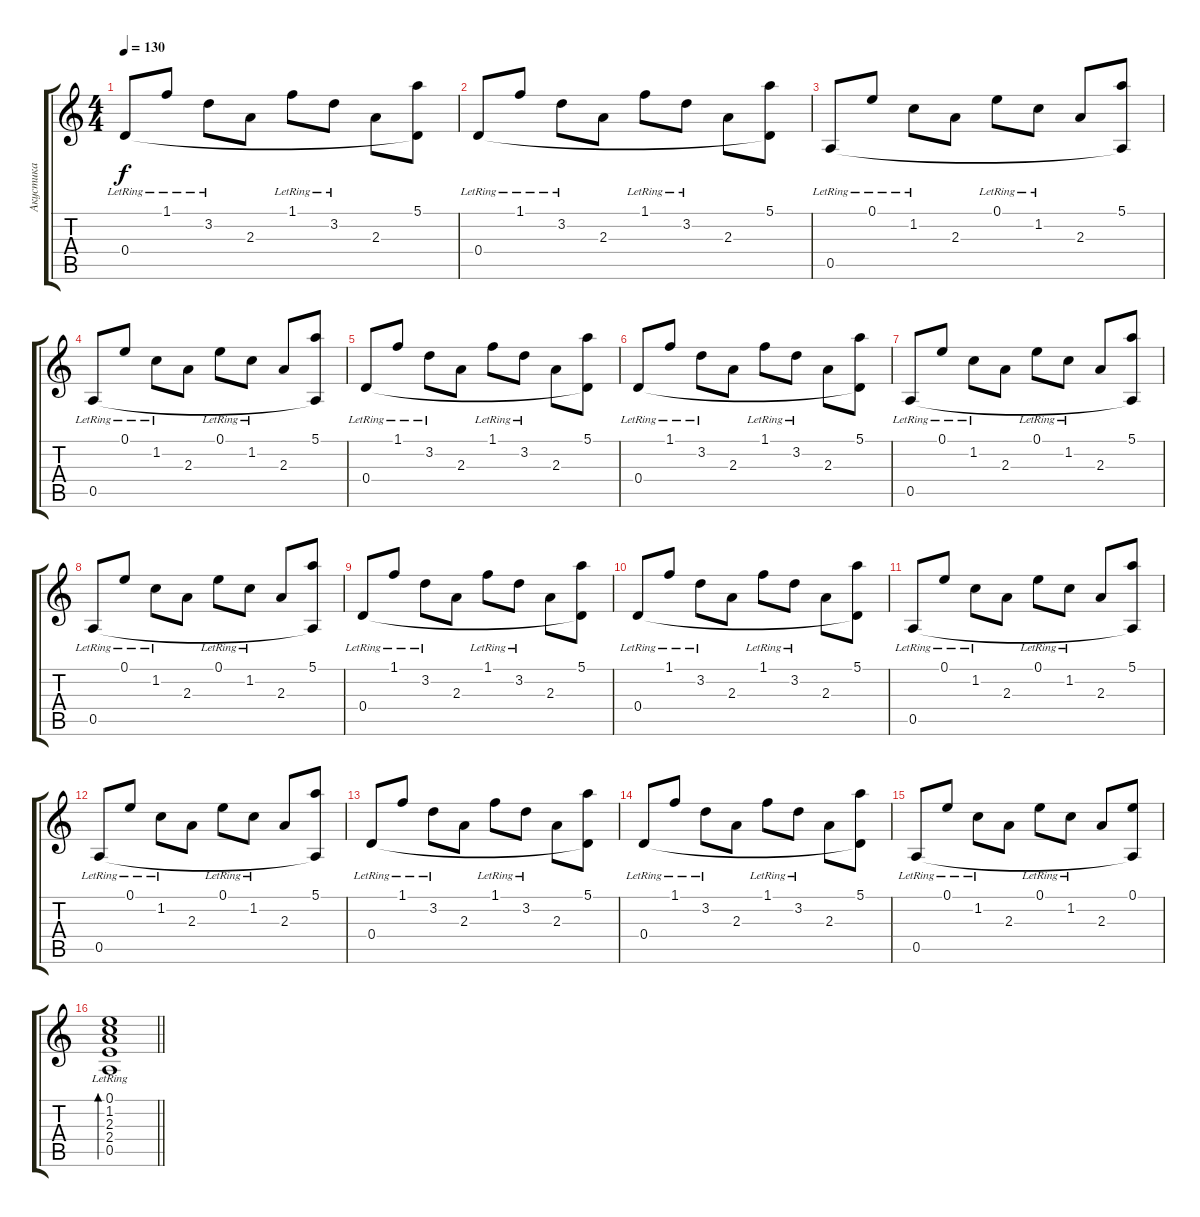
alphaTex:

\track ("Акустика" "Акустика") {instrument acousticguitarnylon}
\staff {score tabs}
\tuning (E4 B3 G3 D3 A2 E2) {hide}
\ts (4 4)
\tempo 130
\clef g2
\ks c
0.4{lr}.8{dy f} 1.1{lr}.8 3.2{lr}.8 2.3.8 1.1{lr}.8 3.2{lr}.8 2.3.8 (5.1 0.4{t}).8 |
0.4{lr}.8 1.1{lr}.8 3.2{lr}.8 2.3.8 1.1{lr}.8 3.2{lr}.8 2.3.8 (5.1 0.4{t}).8 |
0.5{lr}.8 0.1{lr}.8 1.2{lr}.8 2.3.8 0.1{lr}.8 1.2{lr}.8 2.3.8 (5.1 0.5{t}).8 |
0.5{lr}.8 0.1{lr}.8 1.2{lr}.8 2.3.8 0.1{lr}.8 1.2{lr}.8 2.3.8 (5.1 0.5{t}).8 |
0.4{lr}.8 1.1{lr}.8 3.2{lr}.8 2.3.8 1.1{lr}.8 3.2{lr}.8 2.3.8 (5.1 0.4{t}).8 |
0.4{lr}.8 1.1{lr}.8 3.2{lr}.8 2.3.8 1.1{lr}.8 3.2{lr}.8 2.3.8 (5.1 0.4{t}).8 |
0.5{lr}.8 0.1{lr}.8 1.2{lr}.8 2.3.8 0.1{lr}.8 1.2{lr}.8 2.3.8 (5.1 0.5{t}).8 |
0.5{lr}.8 0.1{lr}.8 1.2{lr}.8 2.3.8 0.1{lr}.8 1.2{lr}.8 2.3.8 (5.1 0.5{t}).8 |
0.4{lr}.8 1.1{lr}.8 3.2{lr}.8 2.3.8 1.1{lr}.8 3.2{lr}.8 2.3.8 (5.1 0.4{t}).8 |
0.4{lr}.8 1.1{lr}.8 3.2{lr}.8 2.3.8 1.1{lr}.8 3.2{lr}.8 2.3.8 (5.1 0.4{t}).8 |
0.5{lr}.8 0.1{lr}.8 1.2{lr}.8 2.3.8 0.1{lr}.8 1.2{lr}.8 2.3.8 (5.1 0.5{t}).8 |
0.5{lr}.8 0.1{lr}.8 1.2{lr}.8 2.3.8 0.1{lr}.8 1.2{lr}.8 2.3.8 (5.1 0.5{t}).8 |
0.4{lr}.8 1.1{lr}.8 3.2{lr}.8 2.3.8 1.1{lr}.8 3.2{lr}.8 2.3.8 (5.1 0.4{t}).8 |
0.4{lr}.8 1.1{lr}.8 3.2{lr}.8 2.3.8 1.1{lr}.8 3.2{lr}.8 2.3.8 (5.1 0.4{t}).8 |
0.5{lr}.8 0.1{lr}.8 1.2{lr}.8 2.3.8 0.1{lr}.8 1.2{lr}.8 2.3.8 (0.1 0.5{t}).8 |
\barLineRight lightlight
(0.1 1.2 2.3 2.4 0.5{lr}).1{bd 120}
